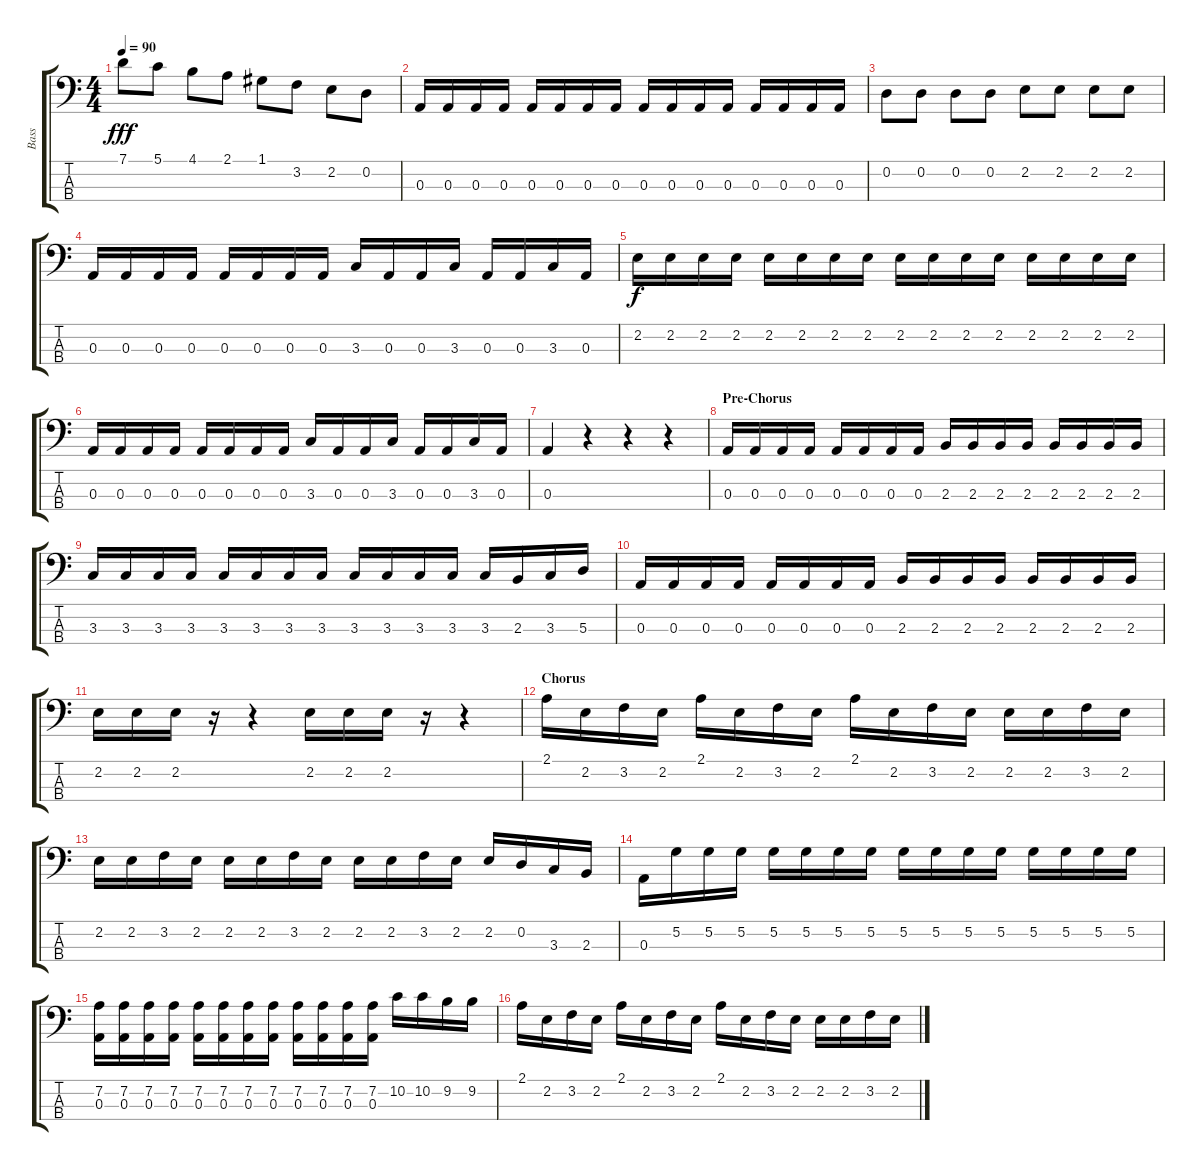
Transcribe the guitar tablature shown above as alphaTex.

\track ("Bass" "Bass") {instrument fretlessbass}
\staff {score tabs}
\tuning (G2 D2 A1 E1) {hide}
\ts (4 4)
\tempo 90
\clef f4
\ks c
7.1.8{dy fff} 5.1.8 4.1.8 2.1.8 1.1.8 3.2.8 2.2.8 0.2.8 |
0.3.16 0.3.16 0.3.16 0.3.16 0.3.16 0.3.16 0.3.16 0.3.16 0.3.16 0.3.16 0.3.16 0.3.16 0.3.16 0.3.16 0.3.16 0.3.16 |
0.2.8 0.2.8 0.2.8 0.2.8 2.2.8 2.2.8 2.2.8 2.2.8 |
0.3.16 0.3.16 0.3.16 0.3.16 0.3.16 0.3.16 0.3.16 0.3.16 3.3.16 0.3.16 0.3.16 3.3.16 0.3.16 0.3.16 3.3.16 0.3.16 |
2.2.16{dy f} 2.2.16 2.2.16 2.2.16 2.2.16 2.2.16 2.2.16 2.2.16 2.2.16 2.2.16 2.2.16 2.2.16 2.2.16 2.2.16 2.2.16 2.2.16 |
0.3.16 0.3.16 0.3.16 0.3.16 0.3.16 0.3.16 0.3.16 0.3.16 3.3.16 0.3.16 0.3.16 3.3.16 0.3.16 0.3.16 3.3.16 0.3.16 |
0.3.4 r.4 r.4 r.4 |
\section ("" "Pre-Chorus")
0.3.16 0.3.16 0.3.16 0.3.16 0.3.16 0.3.16 0.3.16 0.3.16 2.3.16 2.3.16 2.3.16 2.3.16 2.3.16 2.3.16 2.3.16 2.3.16 |
3.3.16 3.3.16 3.3.16 3.3.16 3.3.16 3.3.16 3.3.16 3.3.16 3.3.16 3.3.16 3.3.16 3.3.16 3.3.16 2.3.16 3.3.16 5.3.16 |
0.3.16 0.3.16 0.3.16 0.3.16 0.3.16 0.3.16 0.3.16 0.3.16 2.3.16 2.3.16 2.3.16 2.3.16 2.3.16 2.3.16 2.3.16 2.3.16 |
2.2.16 2.2.16 2.2.16 r.16 r.4 2.2.16 2.2.16 2.2.16 r.16 r.4 |
\section ("" "Chorus")
2.1.16 2.2.16 3.2.16 2.2.16 2.1.16 2.2.16 3.2.16 2.2.16 2.1.16 2.2.16 3.2.16 2.2.16 2.2.16 2.2.16 3.2.16 2.2.16 |
2.2.16 2.2.16 3.2.16 2.2.16 2.2.16 2.2.16 3.2.16 2.2.16 2.2.16 2.2.16 3.2.16 2.2.16 2.2.16 0.2.16 3.3.16 2.3.16 |
0.3.16 5.2.16 5.2.16 5.2.16 5.2.16 5.2.16 5.2.16 5.2.16 5.2.16 5.2.16 5.2.16 5.2.16 5.2.16 5.2.16 5.2.16 5.2.16 |
(7.2 0.3).16 (7.2 0.3).16 (7.2 0.3).16 (7.2 0.3).16 (7.2 0.3).16 (7.2 0.3).16 (7.2 0.3).16 (7.2 0.3).16 (7.2 0.3).16 (7.2 0.3).16 (7.2 0.3).16 (7.2 0.3).16 10.2.16 10.2.16 9.2.16 9.2.16 |
2.1.16 2.2.16 3.2.16 2.2.16 2.1.16 2.2.16 3.2.16 2.2.16 2.1.16 2.2.16 3.2.16 2.2.16 2.2.16 2.2.16 3.2.16 2.2.16
